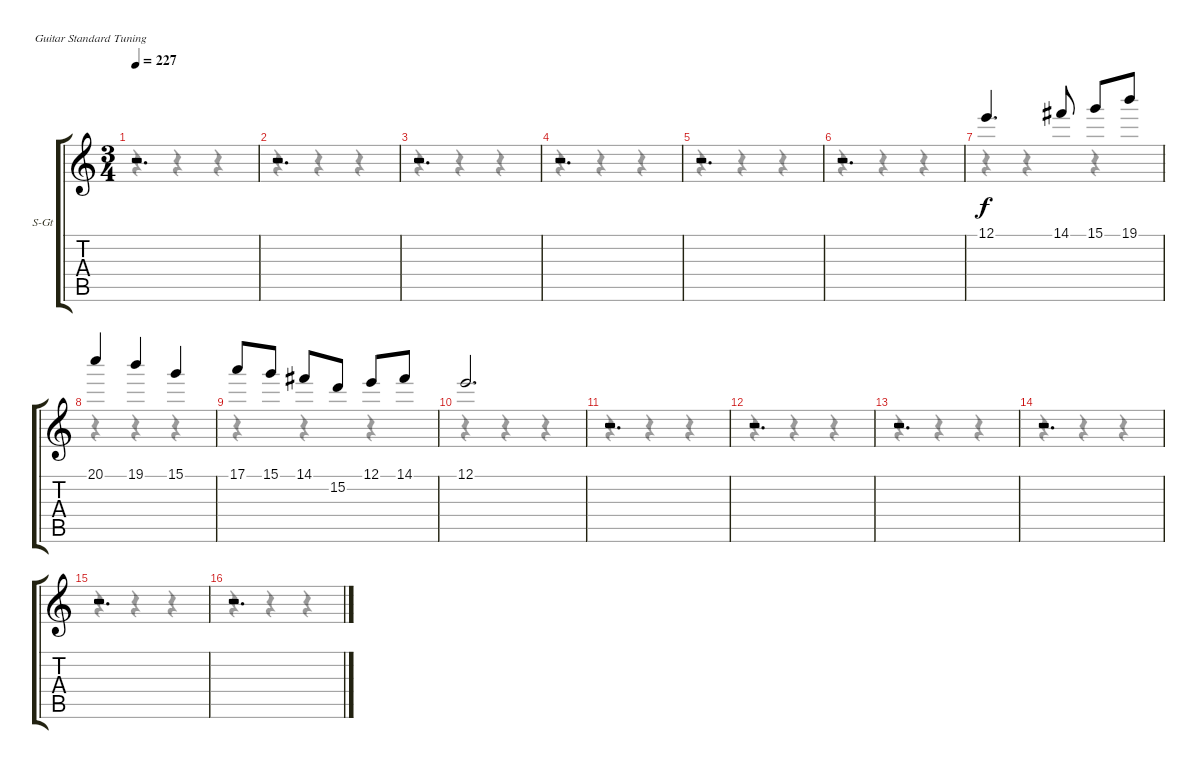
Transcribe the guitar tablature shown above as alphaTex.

\bracketExtendMode groupsimilarinstruments
\firstSystemTrackNameOrientation horizontal
\otherSystemsTrackNameOrientation horizontal
\track ("Track 8" "S-Gt") {instrument flute}
\staff {score tabs}
\tuning (E4 B3 G3 D3 A2 E2)
\displaytranspose 12
\voice
\ts (3 4)
\tempo 227
\clef g2
\ks c
r.2{d dy f} |
r.2{d} |
r.2{d} |
r.2{d} |
r.2{d} |
r.2{d} |
12.1.4{d} 14.1.8 15.1.8 19.1.8 |
20.1.4 19.1.4 15.1.4 |
17.1.8 15.1.8 14.1.8 15.2.8 12.1.8 14.1.8 |
12.1.2{d} |
r.2{d} |
r.2{d} |
r.2{d} |
r.2{d} |
r.2{d} |
r.2{d}
\voice
\clef g2
\ottava regular
\simile none
\ks c
r.4{dy mf} r.4 r.4 |
r.4 r.4 r.4 |
r.4 r.4 r.4 |
r.4 r.4 r.4 |
r.4 r.4 r.4 |
r.4 r.4 r.4 |
r.4 r.4 r.4 |
r.4 r.4 r.4 |
r.4 r.4 r.4 |
r.4 r.4 r.4 |
r.4 r.4 r.4 |
r.4 r.4 r.4 |
r.4 r.4 r.4 |
r.4 r.4 r.4 |
r.4 r.4 r.4 |
r.4 r.4 r.4
